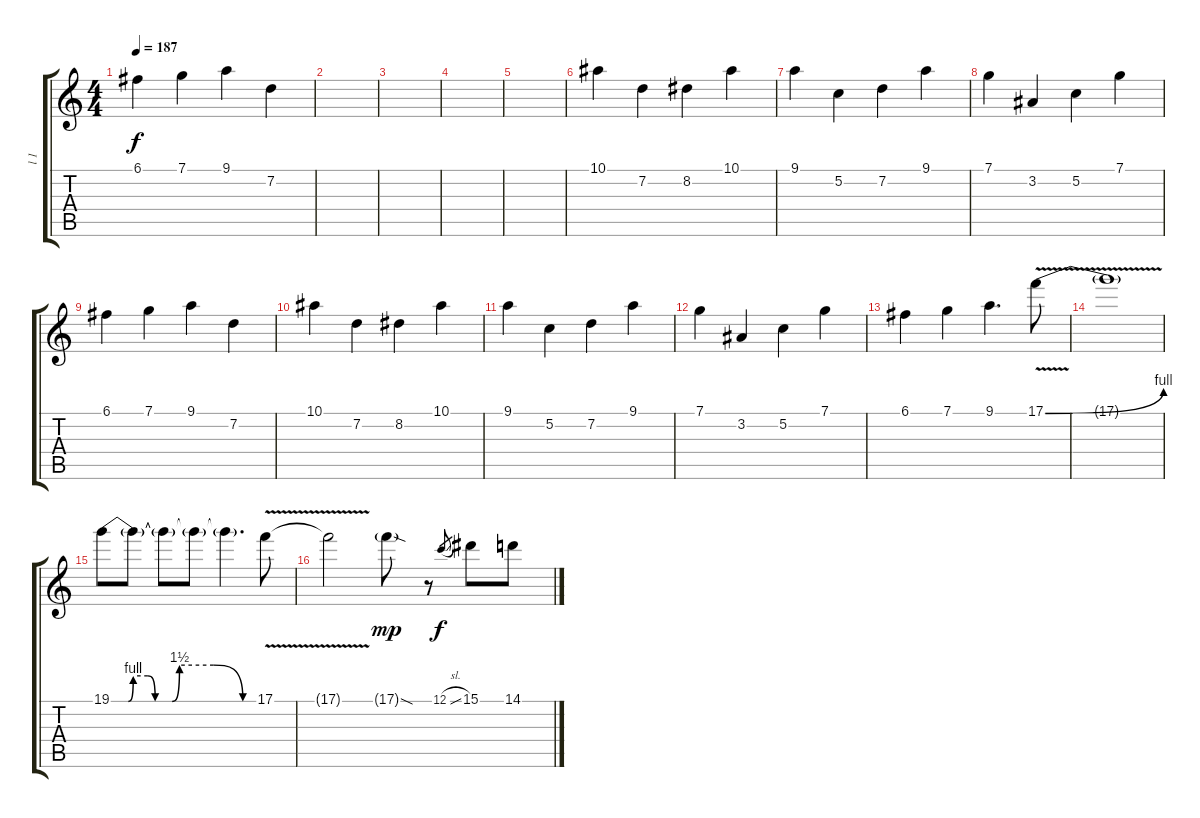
\track ("l 1" "l 1") {instrument overdrivenguitar}
\staff {score tabs}
\tuning (C4 G3 Eb3 Bb2 F2 C2) {hide}
\ts (4 4)
\tempo 187
\clef g2
\ks c
6.1.4{dy f} 7.1.4 9.1.4 7.2.4 |
|
|
|
|
10.1.4 7.2.4 8.2.4 10.1.4 |
9.1.4 5.2.4 7.2.4 9.1.4 |
7.1.4 3.2.4 5.2.4 7.1.4 |
6.1.4 7.1.4 9.1.4 7.2.4 |
10.1.4 7.2.4 8.2.4 10.1.4 |
9.1.4 5.2.4 7.2.4 9.1.4 |
7.1.4 3.2.4 5.2.4 7.1.4 |
6.1.4 7.1.4 9.1.4{d} 17.1{be (bend 0 0 60 4) v}.8{volume 14} |
17.1{t}.1 |
19.1{be (custom 0 0 7 0 9 4 15 4 18 0 25 0 28 6 42 6 54 0 60 0)}.8 19.1{t}.8 19.1{t}.8 19.1{t}.8 19.1{t}.4{d} 17.1{v}.8 |
17.1{t}.2 17.1{sod g}.8{dy mp} r.8 12.1{sl}.8{gr dy f} 15.1.8 14.1.8
